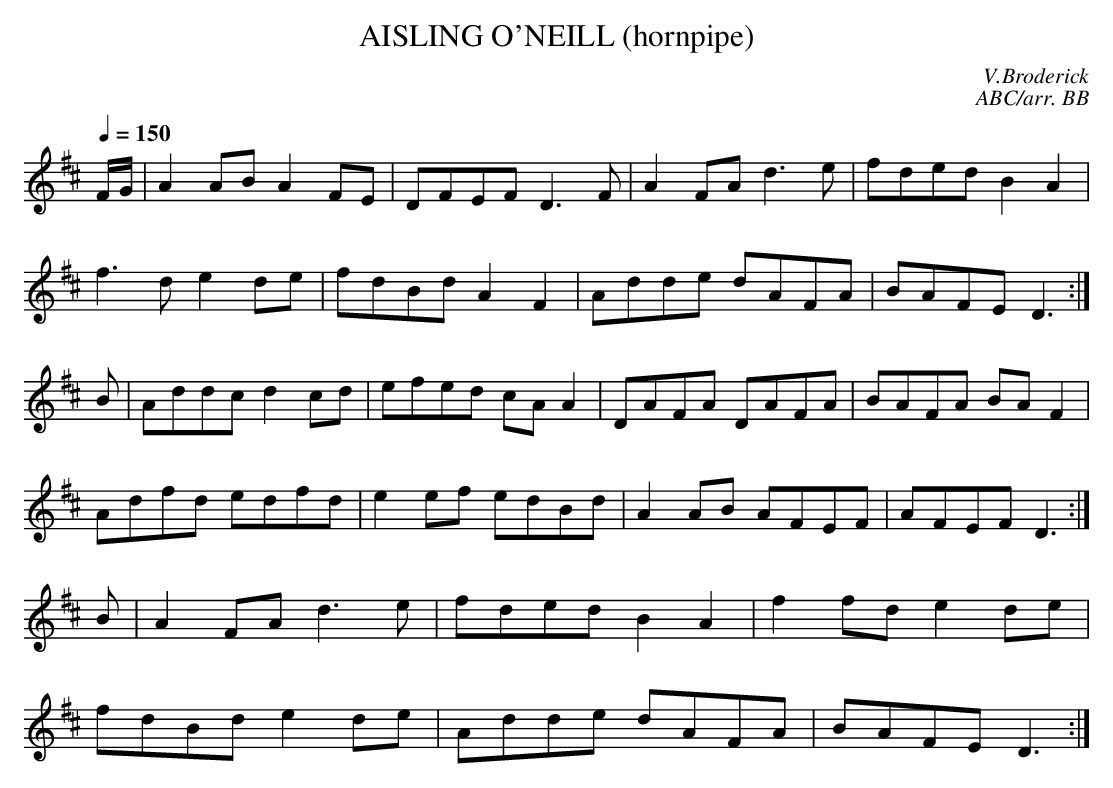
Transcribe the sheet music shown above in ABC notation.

X:1
T:AISLING O'NEILL (hornpipe)\
C:V.Broderick\
C:ABC/arr. BB\
Q:1/4=150\
M:C\
L:1/8\
K:D\
F/G/|A2AB A2FE|DFEF D3F|A2FA d3e|fded B2A2|\
f3d e2de|fdBd A2F2|Adde dAFA|BAFE D3:|\
B|Addc d2cd|efed cAA2|DAFA DAFA|BAFA BAF2|\
Adfd edfd|e2ef edBd|A2AB AFEF|AFEF D3:|\
B|A2FA d3e|fded B2A2|f2fd e2de|fdBd e2de|\
Adde dAFA|BAFE D3:|\
\
\
